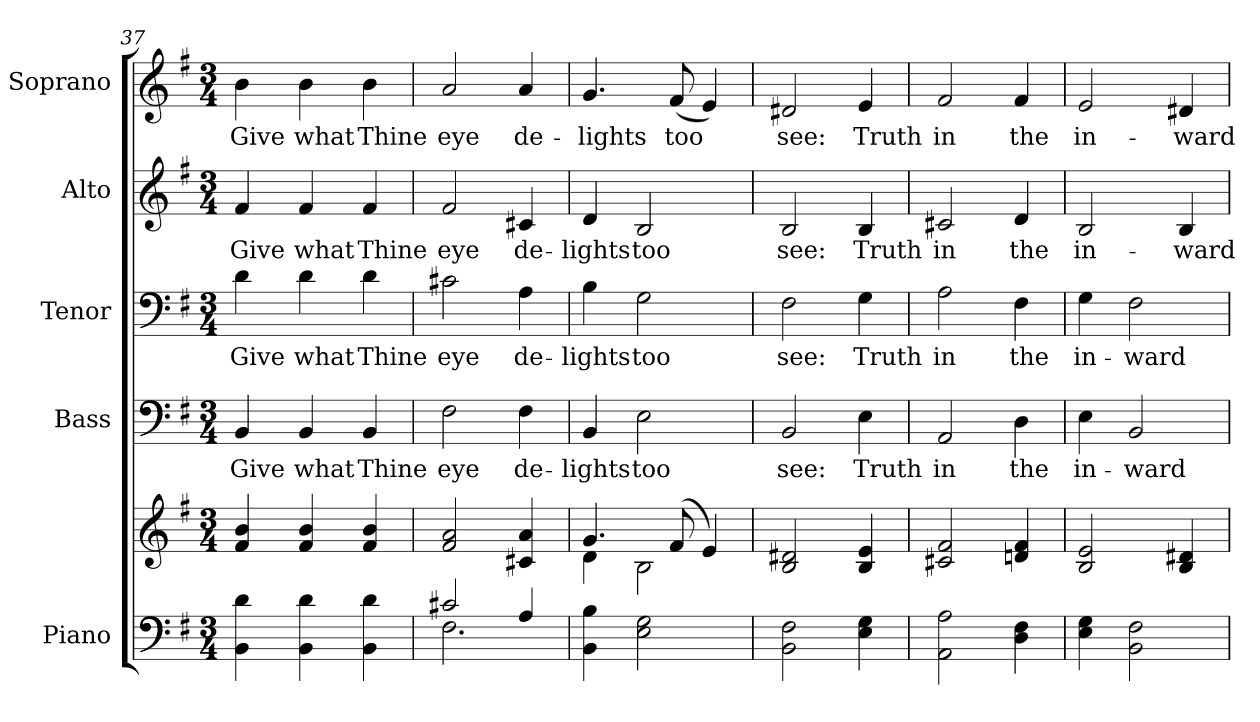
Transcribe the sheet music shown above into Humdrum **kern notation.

**kern	**kern	**kern	**text	**kern	**text	**kern	**text	**kern	**text
*part5	*part5	*part4	*part4	*part3	*part3	*part2	*part2	*part1	*part1
*staff6	*staff5	*staff4	*staff4	*staff3	*staff3	*staff2	*staff2	*staff1	*staff1
*I"Piano	*	*I"Bass	*	*I"Tenor	*	*I"Alto	*	*I"Soprano	*
*I'Pno.	*	*I'B.	*	*I'T.	*	*I'A.	*	*I'S.	*
*clefF4	*clefG2	*clefF4	*	*clefF4	*	*clefG2	*	*clefG2	*
*k[f#]	*k[f#]	*k[f#]	*	*k[f#]	*	*k[f#]	*	*k[f#]	*
*G:	*G:	*G:	*	*G:	*	*G:	*	*G:	*
*M3/4	*M3/4	*M3/4	*	*M3/4	*	*M3/4	*	*M3/4	*
=37	=37	=37	=37	=37	=37	=37	=37	=37	=37
!	!	!	!LO:LY:b:color=#000000	!	!	!	!	!	!
!	!	!	!	!	!LO:LY:b:color=#000000	!	!	!	!
!	!	!	!	!	!	!	!LO:LY:b:color=#000000	!	!
!	!	!	!	!	!	!	!	!	!LO:LY:b:color=#000000
4BBi\ 4di	4f#i/ 4bi	4BBi/	Give	4di\	Give	4f#i/	Give	4bi\	Give
!	!	!	!LO:LY:b:color=#000000	!	!	!	!	!	!
!	!	!	!	!	!LO:LY:b:color=#000000	!	!	!	!
!	!	!	!	!	!	!	!LO:LY:b:color=#000000	!	!
!	!	!	!	!	!	!	!	!	!LO:LY:b:color=#000000
4BBi\ 4di	4f#i/ 4bi	4BBi/	what	4di\	what	4f#i/	what	4bi\	what
!	!	!	!LO:LY:b:color=#000000	!	!	!	!	!	!
!	!	!	!	!	!LO:LY:b:color=#000000	!	!	!	!
!	!	!	!	!	!	!	!LO:LY:b:color=#000000	!	!
!	!	!	!	!	!	!	!	!	!LO:LY:b:color=#000000
4BBi\ 4di	4f#i/ 4bi	4BBi/	Thine	4di\	Thine	4f#i/	Thine	4bi\	Thine
=38	=38	=38	=38	=38	=38	=38	=38	=38	=38
*^	*	*	*	*	*	*	*	*	*
!	!	!	!	!LO:LY:b:color=#000000	!	!	!	!	!	!
!	!	!	!	!	!	!LO:LY:b:color=#000000	!	!	!	!
!	!	!	!	!	!	!	!	!LO:LY:b:color=#000000	!	!
!	!	!	!	!	!	!	!	!	!	!LO:LY:b:color=#000000
2c#Xi/	2.F#i\	2f#i/ 2ai	2F#i\	eye	2c#Xi\	eye	2f#i/	eye	2ai/	eye
!	!	!	!	!LO:LY:b:color=#000000	!	!	!	!	!	!
!	!	!	!	!	!	!LO:LY:b:color=#000000	!	!	!	!
!	!	!	!	!	!	!	!	!LO:LY:b:color=#000000	!	!
!	!	!	!	!	!	!	!	!	!	!LO:LY:b:color=#000000
4Ai/	.	4c#Xi/ 4ai	4F#i\	de-	4Ai\	de-	4c#Xi/	de-	4ai/	de-
*v	*v	*	*	*	*	*	*	*	*	*
!!LO:PB:g=z
=39	=39	=39	=39	=39	=39	=39	=39	=39	=39
*	*^	*	*	*	*	*	*	*	*
!	!	!	!	!LO:LY:b:color=#000000	!	!	!	!	!	!
!	!	!	!	!	!	!LO:LY:b:color=#000000	!	!	!	!
!	!	!	!	!	!	!	!	!LO:LY:b:color=#000000	!	!
!	!	!	!	!	!	!	!	!	!	!LO:LY:b:color=#000000
4BBi\ 4Bi	4.gi/	4di\	4BBi/	-lights	4Bi\	-lights	4di/	-lights	4.gi/	-lights
!	!	!	!	!LO:LY:b:color=#000000	!	!	!	!	!	!
!	!	!	!	!	!	!LO:LY:b:color=#000000	!	!	!	!
!	!	!	!	!	!	!	!	!LO:LY:b:color=#000000	!	!
2Ei\ 2Gi	.	2Bi\	2Ei\	too	2Gi\	too	2Bi/	too	.	.
!	!	!	!	!	!	!	!	!	!	!LO:LY:b:color=#000000
.	(8f#i/	.	.	.	.	.	.	.	(8f#i/	too
.	4ei/)	.	.	.	.	.	.	.	4ei/)	.
*	*v	*v	*	*	*	*	*	*	*	*
=40	=40	=40	=40	=40	=40	=40	=40	=40	=40
!	!	!	!LO:LY:b:color=#000000	!	!	!	!	!	!
!	!	!	!	!	!LO:LY:b:color=#000000	!	!	!	!
!	!	!	!	!	!	!	!LO:LY:b:color=#000000	!	!
!	!	!	!	!	!	!	!	!	!LO:LY:b:color=#000000
2BBi\ 2F#i	2Bi/ 2d#Xi	2BBi/	see:	2F#i\	see:	2Bi/	see:	2d#Xi/	see:
!	!	!	!LO:LY:b:color=#000000	!	!	!	!	!	!
!	!	!	!	!	!LO:LY:b:color=#000000	!	!	!	!
!	!	!	!	!	!	!	!LO:LY:b:color=#000000	!	!
!	!	!	!	!	!	!	!	!	!LO:LY:b:color=#000000
4Ei\ 4Gi	4Bi/ 4ei	4Ei\	Truth	4Gi\	Truth	4Bi/	Truth	4ei/	Truth
=41	=41	=41	=41	=41	=41	=41	=41	=41	=41
!	!	!	!LO:LY:b:color=#000000	!	!	!	!	!	!
!	!	!	!	!	!LO:LY:b:color=#000000	!	!	!	!
!	!	!	!	!	!	!	!LO:LY:b:color=#000000	!	!
!	!	!	!	!	!	!	!	!	!LO:LY:b:color=#000000
2AAi\ 2Ai	2c#Xi/ 2f#i	2AAi/	in	2Ai\	in	2c#Xi/	in	2f#i/	in
!	!	!	!LO:LY:b:color=#000000	!	!	!	!	!	!
!	!	!	!	!	!LO:LY:b:color=#000000	!	!	!	!
!	!	!	!	!	!	!	!LO:LY:b:color=#000000	!	!
!	!	!	!	!	!	!	!	!	!LO:LY:b:color=#000000
4Di\ 4F#i	4dni/ 4f#i	4Di\	the	4F#i\	the	4di/	the	4f#i/	the
!!LO:PB:g=z
=42	=42	=42	=42	=42	=42	=42	=42	=42	=42
!	!	!	!LO:LY:b:color=#000000	!	!	!	!	!	!
!	!	!	!	!	!LO:LY:b:color=#000000	!	!	!	!
!	!	!	!	!	!	!	!LO:LY:b:color=#000000	!	!
!	!	!	!	!	!	!	!	!	!LO:LY:b:color=#000000
4Ei\ 4Gi	2Bi/ 2ei	4Ei\	in-	4Gi\	in-	2Bi/	in-	2ei/	in-
!	!	!	!LO:LY:b:color=#000000	!	!	!	!	!	!
!	!	!	!	!	!LO:LY:b:color=#000000	!	!	!	!
2BBi\ 2F#i	.	2BBi/	-ward	2F#i\	-ward	.	.	.	.
!	!	!	!	!	!	!	!LO:LY:b:color=#000000	!	!
!	!	!	!	!	!	!	!	!	!LO:LY:b:color=#000000
.	4Bi/ 4d#Xi	.	.	.	.	4Bi/	-ward	4d#Xi/	-ward
=	=	=	=	=	=	=	=	=	=
*-	*-	*-	*-	*-	*-	*-	*-	*-	*-
